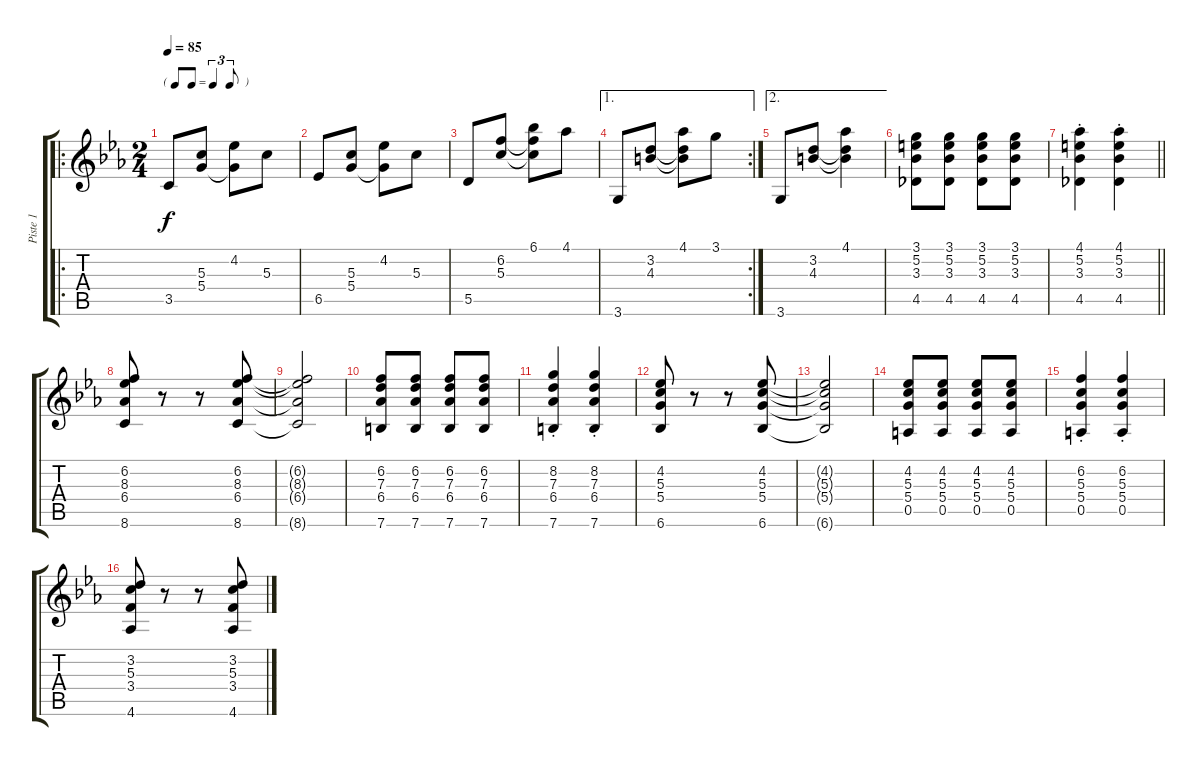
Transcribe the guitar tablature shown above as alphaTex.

\track ("Piste 1" "Piste 1") {instrument acousticguitarsteel}
\staff {score tabs}
\tuning (E4 B3 G3 D3 A2 E2) {hide}
\ro
\ts (2 4)
\tf triplet8th
\tempo 85
\clef g2
\ks eb
3.5.8{dy f instrument acousticguitarsteel} (5.3 5.4).8 (4.2 5.4{t}).8 5.3.8 |
6.5.8 (5.3 5.4).8 (4.2 5.4{t}).8 5.3.8 |
5.5.8 (6.2 5.3).8 (6.1 6.2{t} 5.3{t}).8 4.1.8 |
\ae 1
\rc 2
3.6.8 (3.2 4.3).8 (4.1 3.2{t} 4.3{t}).8 3.1.8 |
\ae 2
3.6.8 (3.2 4.3).8 (4.1 3.2{t} 4.3{t}).4 |
(3.1 5.2 3.3 4.5).8 (3.1 5.2 3.3 4.5).8 (3.1 5.2 3.3 4.5).8 (3.1 5.2 3.3 4.5).8 |
\barLineRight lightlight
(4.1{st} 5.2{st} 3.3{st} 4.5{st}).4 (4.1{st} 5.2{st} 3.3{st} 4.5{st}).4 |
(6.2 8.3 6.4 8.6).8 r.8 r.8 (6.2 8.3 6.4 8.6).8 |
(6.2{t} 8.3{t} 6.4{t} 8.6{t}).2 |
(6.2 7.3 6.4 7.6).8 (6.2 7.3 6.4 7.6).8 (6.2 7.3 6.4 7.6).8 (6.2 7.3 6.4 7.6).8 |
(8.2{st} 7.3{st} 6.4{st} 7.6{st}).4 (8.2{st} 7.3{st} 6.4{st} 7.6{st}).4 |
(4.2 5.3 5.4 6.6).8 r.8 r.8 (4.2 5.3 5.4 6.6).8 |
(4.2{t} 5.3{t} 5.4{t} 6.6{t}).2 |
(4.2 5.3 5.4 0.5).8 (4.2 5.3 5.4 0.5).8 (4.2 5.3 5.4 0.5).8 (4.2 5.3 5.4 0.5).8 |
(6.2{st} 5.3{st} 5.4{st} 0.5{st}).4 (6.2{st} 5.3{st} 5.4{st} 0.5{st}).4 |
(3.2 5.3 3.4 4.6).8 r.8 r.8 (3.2 5.3 3.4 4.6).8
